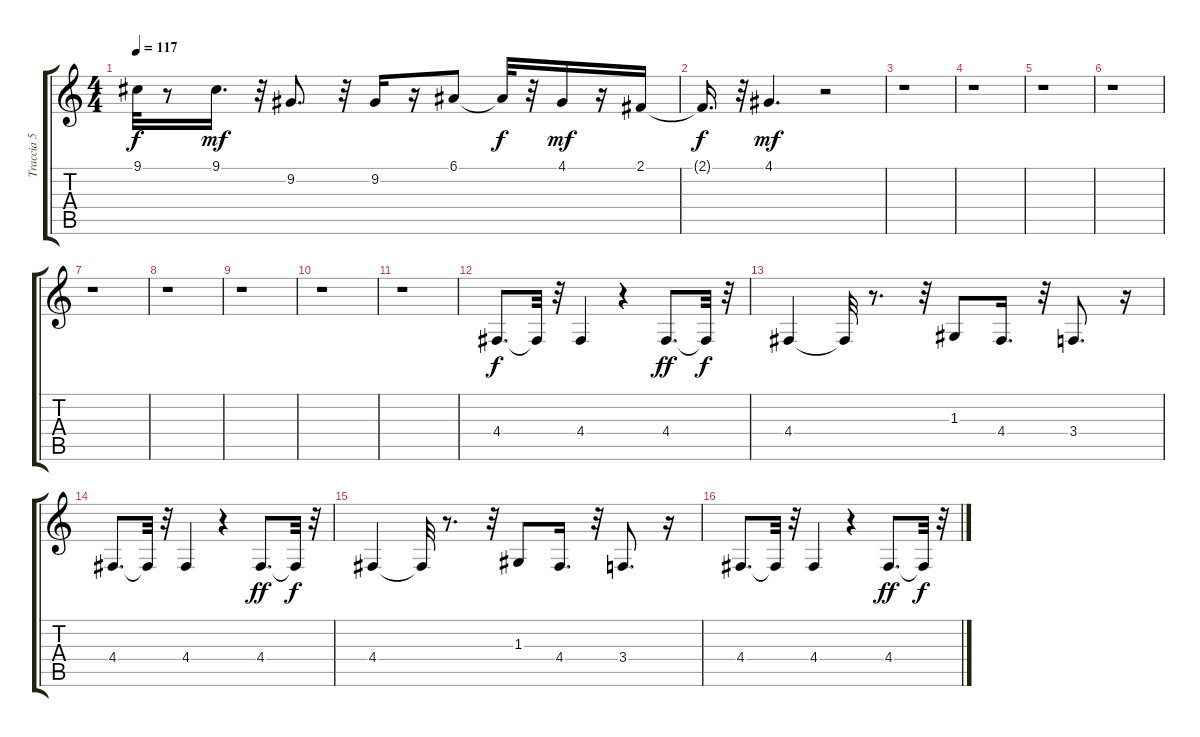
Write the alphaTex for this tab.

\track ("Traccia 5" "Traccia 5") {instrument voiceoohs}
\staff {score tabs}
\tuning (E4 B3 G3 D3 A2 E2) {hide}
\ts (4 4)
\tempo 117
\clef g2
\ks c
9.1{t}.32{dy f} r.8 9.1.16{d dy mf} r.32 9.2.8{d} r.32 9.2.16 r.16 6.1.8 6.1{t}.32{dy f} r.32 4.1.16{dy mf} r.16 2.1.16 |
2.1{t}.16{d dy f} r.32 4.1.4{d dy mf} r.2 |
r.1 |
r.1 |
r.1 |
r.1 |
r.1 |
r.1 |
r.1 |
r.1 |
r.1 |
4.4.8{d dy f volume 14 balance 14 instrument overdrivenguitar} 4.4{t}.32 r.32 4.4.4 r.4 4.4.8{d dy ff} 4.4{t}.32{dy f} r.32 |
4.4.4 4.4{t}.32 r.8{d} r.32 1.3.8 4.4.16{d} r.32 3.4.8{d} r.16 |
4.4.8{d} 4.4{t}.32 r.32 4.4.4{balance 13} r.4 4.4.8{d dy ff balance 12} 4.4{t}.32{dy f} r.32 |
4.4.4{balance 10} 4.4{t}.32 r.8{d} r.32 1.3.8{balance 9} 4.4.16{d balance 8} r.32 3.4.8{d} r.16 |
4.4.8{d} 4.4{t}.32 r.32 4.4.4 r.4 4.4.8{d dy ff balance 7} 4.4{t}.32{dy f} r.32
